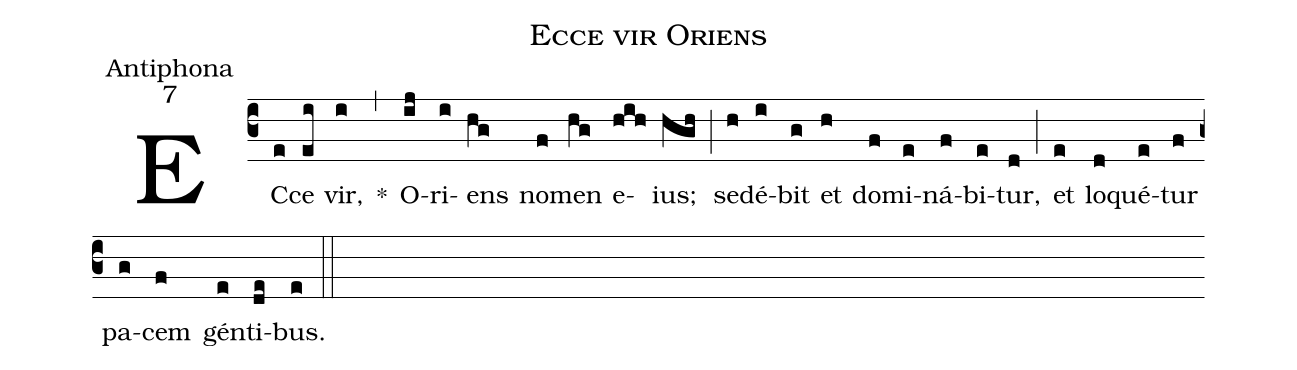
name:Ecce vir Oriens;
office-part:Antiphona;
mode:7;
%%
(c3) EC(e)ce(ei) vir,(i) *(,) O(ij)ri(i)ens(hg) no(f)men(hg) e(hih)ius;(hgh) (;) se(h)dé(i)bit(g) et(h) do(f)mi(e)ná(f)bi(e)tur,(d) (;) et(e) lo(d)qué(e)tur(f) pa(g)cem(f) gén(e)ti(de)bus.(e) (::)
